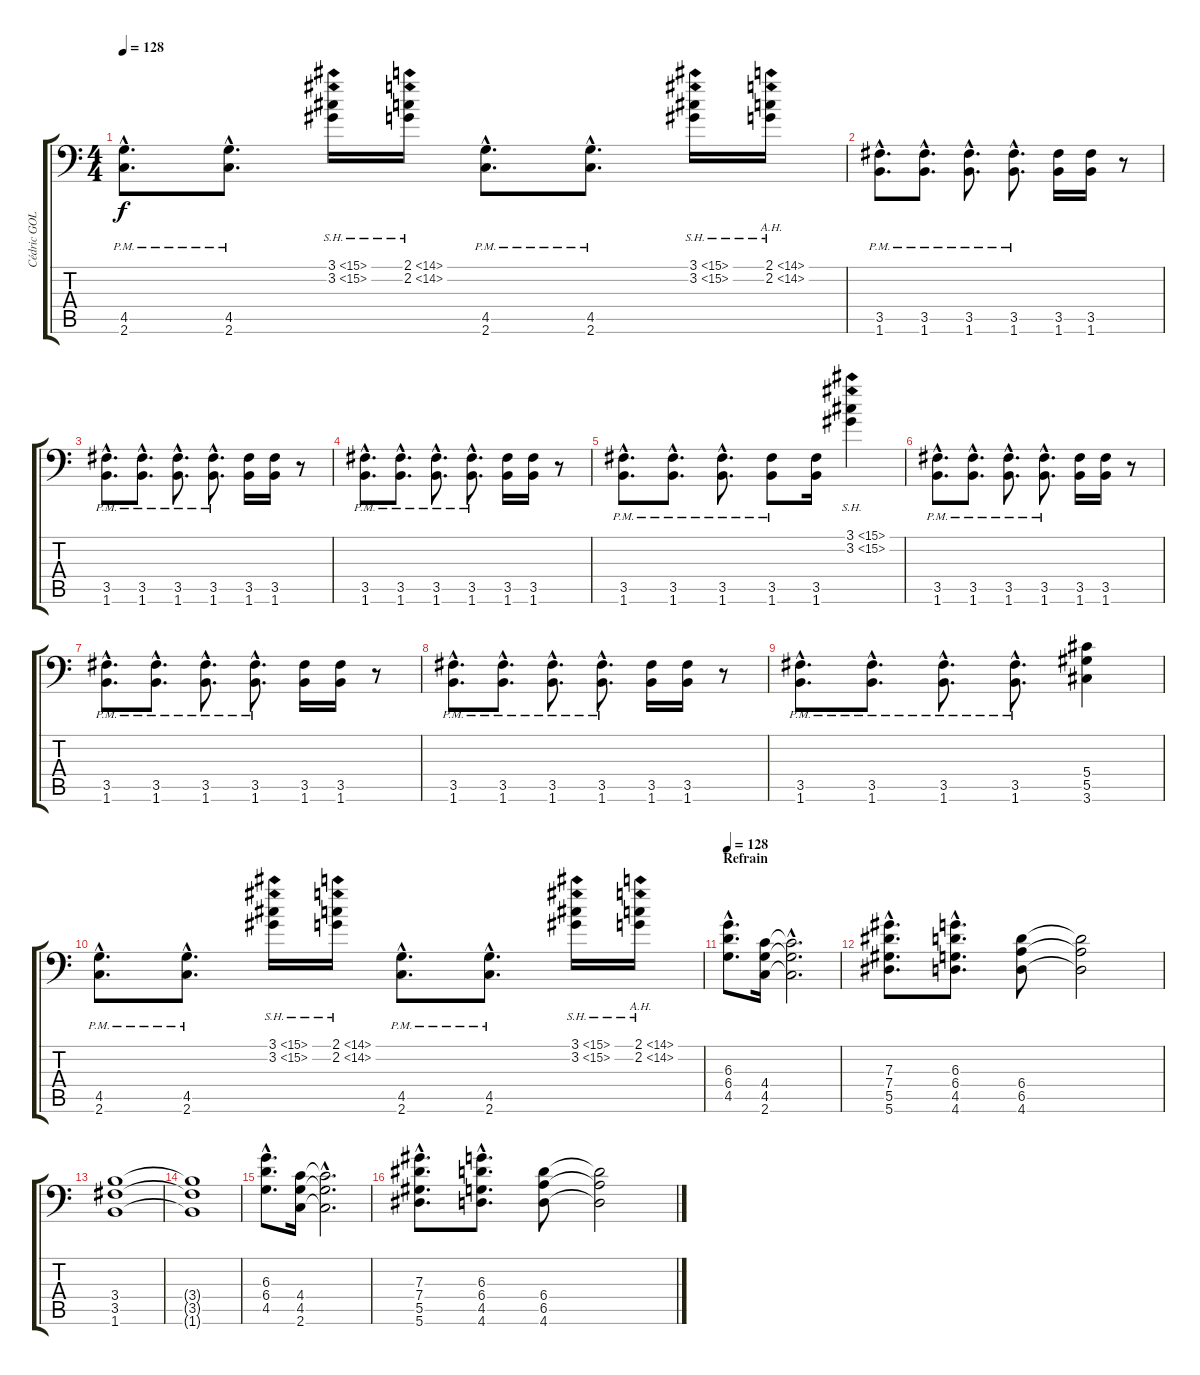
\track ("Cédric GOLDOVSKY - Guitare" "Cédric GOL") {instrument overdrivenguitar}
\staff {score tabs}
\tuning (Bb3 F3 Db3 Ab2 Eb2 Bb1) {hide}
\ts (4 4)
\tempo 128
\clef f4
\ks c
(4.5{hac pm} 2.6{hac pm}).8{d dy f} (4.5{hac pm} 2.6{hac pm}).8{d} (3.1{sh 12} 3.2{sh 12}).16 (2.1{sh 12} 2.2{sh 12}).16 (4.5{hac pm} 2.6{hac pm}).8{d} (4.5{hac pm} 2.6{hac pm}).8{d} (3.1{sh 12} 3.2{sh 12}).16 (2.1{sh 12} 2.2{ah 12}).16 |
\section ("" "")
(3.5{hac pm} 1.6{hac pm}).8{d} (3.5{hac pm} 1.6{hac pm}).8{d} (3.5{hac pm} 1.6{hac pm}).8{d} (3.5{hac pm} 1.6{hac pm}).8{d} (3.5 1.6).16 (3.5 1.6).16 r.8 |
(3.5{hac pm} 1.6{hac pm}).8{d} (3.5{hac pm} 1.6{hac pm}).8{d} (3.5{hac pm} 1.6{hac pm}).8{d} (3.5{hac pm} 1.6{hac pm}).8{d} (3.5 1.6).16 (3.5 1.6).16 r.8 |
(3.5{hac pm} 1.6{hac pm}).8{d} (3.5{hac pm} 1.6{hac pm}).8{d} (3.5{hac pm} 1.6{hac pm}).8{d} (3.5{hac pm} 1.6{hac pm}).8{d} (3.5 1.6).16 (3.5 1.6).16 r.8 |
(3.5{hac pm} 1.6{hac pm}).8{d} (3.5{hac pm} 1.6{hac pm}).8{d} (3.5{hac pm} 1.6{hac pm}).8{d} (3.5{pm} 1.6{pm}).8 (3.5 1.6).16 (3.1{sh 12} 3.2{sh 12}).4 |
(3.5{hac pm} 1.6{hac pm}).8{d} (3.5{hac pm} 1.6{hac pm}).8{d} (3.5{hac pm} 1.6{hac pm}).8{d} (3.5{hac pm} 1.6{hac pm}).8{d} (3.5 1.6).16 (3.5 1.6).16 r.8 |
(3.5{hac pm} 1.6{hac pm}).8{d} (3.5{hac pm} 1.6{hac pm}).8{d} (3.5{hac pm} 1.6{hac pm}).8{d} (3.5{hac pm} 1.6{hac pm}).8{d} (3.5 1.6).16 (3.5 1.6).16 r.8 |
(3.5{hac pm} 1.6{hac pm}).8{d} (3.5{hac pm} 1.6{hac pm}).8{d} (3.5{hac pm} 1.6{hac pm}).8{d} (3.5{hac pm} 1.6{hac pm}).8{d} (3.5 1.6).16 (3.5 1.6).16 r.8 |
(3.5{hac pm} 1.6{hac pm}).8{d} (3.5{hac pm} 1.6{hac pm}).8{d} (3.5{hac pm} 1.6{hac pm}).8{d} (3.5{hac pm} 1.6{hac pm}).8{d} (5.4 5.5 3.6).4 |
(4.5{hac pm} 2.6{hac pm}).8{d} (4.5{hac pm} 2.6{hac pm}).8{d} (3.1{sh 12} 3.2{sh 12}).16 (2.1{sh 12} 2.2{sh 12}).16 (4.5{hac pm} 2.6{hac pm}).8{d} (4.5{hac pm} 2.6{hac pm}).8{d} (3.1{sh 12} 3.2{sh 12}).16 (2.1{sh 12} 2.2{ah 12}).16 |
\section ("" "Refrain")
\tempo 128
(6.3{hac} 6.4{hac} 4.5{hac}).8{d volume 12 balance 0 instrument overdrivenguitar} (4.4 4.5 2.6).16 (4.4{hac t} 4.5{hac t} 2.6{hac t}).2{d} |
(7.3{hac} 7.4{hac} 5.5{hac} 5.6{hac}).8{d} (6.3{hac} 6.4{hac} 4.5{hac} 4.6{hac}).8{d} (6.4 6.5 4.6).8 (6.4{t} 6.5{t} 4.6{t}).2 |
(3.4 3.5 1.6).1 |
(3.4{t} 3.5{t} 1.6{t}).1 |
(6.3{hac} 6.4{hac} 4.5{hac}).8{d} (4.4 4.5 2.6).16 (4.4{hac t} 4.5{hac t} 2.6{hac t}).2{d} |
(7.3{hac} 7.4{hac} 5.5{hac} 5.6{hac}).8{d} (6.3{hac} 6.4{hac} 4.5{hac} 4.6{hac}).8{d} (6.4 6.5 4.6).8 (6.4{t} 6.5{t} 4.6{t}).2
